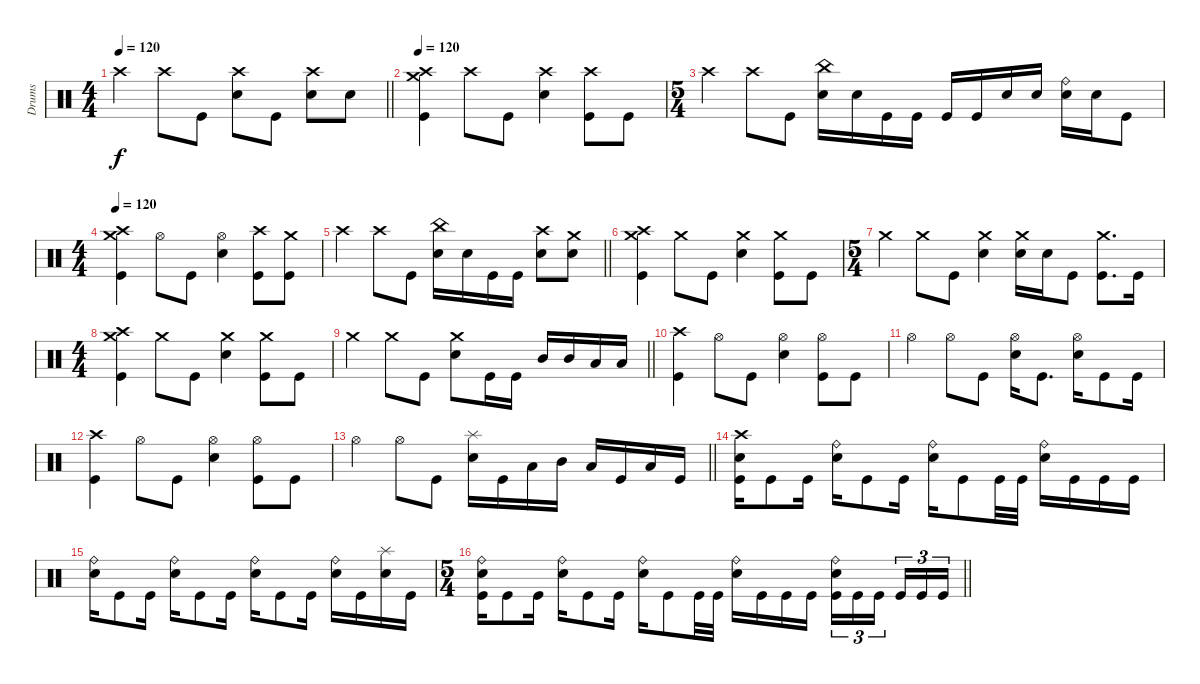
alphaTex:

\track ("Drums" "Drums") {instrument percussion}
\staff
\articulation defaults
\ts (4 4)
\tempo 120
\clef neutral
\barLineRight lightlight
\ks c "Crash high (hit)".4{dy f} "Crash high (hit)".8 "Kick (hit)".8
("Crash high (hit)" "Electric Snare (hit)").8 "Kick (hit)".8 ("Crash high (hit)" "Electric Snare (hit)").8 "Electric Snare (hit)".8 |
\tempo 120
("Crash high (hit)" "Crash medium (hit)" "Kick (hit)").4 "Crash high (hit)".8 "Kick (hit)".8 ("Crash high (hit)" "Electric Snare (hit)").4 ("Crash high (hit)" "Kick (hit)").8 "Kick (hit)".8 |
\ts (5 4)
"Crash high (hit)".4 "Crash high (hit)".8 "Kick (hit)".8 ("China (hit)" "Electric Snare (hit)").16 "Electric Snare (hit)".16 "Kick (hit)".16 "Kick (hit)".16 "Kick (hit)".16 "Kick (hit)".16 "Electric Snare (hit)".16 "Electric Snare (hit)".16 ("Ride (bell)" "Electric Snare (hit)").16 "Electric Snare (hit)".16 "Kick (hit)".8 |
\ts (4 4)
\tempo 120
("Crash high (hit)" "Crash medium (hit)" "Kick (hit)").4 "Hi-Hat (open)".8 "Kick (hit)".8 ("Hi-Hat (open)" "Electric Snare (hit)").4 ("Crash high (hit)" "Kick (hit)").8 ("Crash medium (hit)" "Kick (hit)").8 |
\barLineRight lightlight "Crash high (hit)".4 "Crash high (hit)".8 "Kick (hit)".8
("China (hit)" "Electric Snare (hit)").16 "Electric Snare (hit)".16 "Kick (hit)".16 "Kick (hit)".16 ("Crash high (hit)" "Electric Snare (hit)").8 ("Crash medium (hit)" "Electric Snare (hit)").8 |
\section ("" "")
("Crash high (hit)" "Crash medium (hit)" "Kick (hit)").4 "Crash medium (hit)".8 "Kick (hit)".8 ("Crash medium (hit)" "Electric Snare (hit)").4 ("Crash medium (hit)" "Kick (hit)").8 "Kick (hit)".8 |
\ts (5 4)
"Crash medium (hit)".4 "Crash medium (hit)".8 "Kick (hit)".8 ("Crash medium (hit)" "Electric Snare (hit)").4 ("Crash medium (hit)" "Electric Snare (hit)").16 "Electric Snare (hit)".16 "Kick (hit)".8 ("Crash medium (hit)" "Kick (hit)").8{d} "Kick (hit)".16 |
\ts (4 4)
("Crash high (hit)" "Crash medium (hit)" "Kick (hit)").4 "Crash medium (hit)".8 "Kick (hit)".8 ("Crash medium (hit)" "Electric Snare (hit)").4 ("Crash medium (hit)" "Kick (hit)").8 "Kick (hit)".8 |
\barLineRight lightlight "Crash medium (hit)".4 "Crash medium (hit)".8 "Kick (hit)".8
("Crash medium (hit)" "Electric Snare (hit)").8 "Kick (hit)".16 "Kick (hit)".16 "Mid Tom (hit)".16 "Mid Tom (hit)".16 "Low Tom (hit)".16 "Low Tom (hit)".16 |
("Crash high (hit)" "Kick (hit)").4 "Hi-Hat (open)".8 "Kick (hit)".8 ("Hi-Hat (open)" "Electric Snare (hit)").4 ("Hi-Hat (open)" "Kick (hit)").8 "Kick (hit)".8 |
"Hi-Hat (open)".4 "Hi-Hat (open)".8 "Kick (hit)".8 ("Hi-Hat (open)" "Electric Snare (hit)").16 "Kick (hit)".8{d} ("Hi-Hat (open)" "Electric Snare (hit)").16 "Kick (hit)".8 "Kick (hit)".16 |
("Crash high (hit)" "Kick (hit)").4 "Hi-Hat (open)".8 "Kick (hit)".8 ("Hi-Hat (open)" "Electric Snare (hit)").4 ("Hi-Hat (open)" "Kick (hit)").8 "Kick (hit)".8 |
\barLineRight lightlight "Hi-Hat (open)".4 "Hi-Hat (open)".8 "Kick (hit)".8
("Splash (hit)" "Electric Snare (hit)").16 "Kick (hit)".16 "Low Tom (hit)".16 "Mid Tom (hit)".16 "Low Floor Tom (hit)".16 "Kick (hit)".16 "Low Floor Tom (hit)".16 "Kick (hit)".16 |
("Crash high (hit)" "Electric Snare (hit)" "Kick (hit)").16 "Kick (hit)".8 "Kick (hit)".16 ("Ride (bell)" "Electric Snare (hit)").16 "Kick (hit)".8 "Kick (hit)".16 ("Ride (bell)" "Electric Snare (hit)").16 "Kick (hit)".8 "Kick (hit)".32 "Kick (hit)".32 ("Ride (bell)" "Electric Snare (hit)").16 "Kick (hit)".16 "Kick (hit)".16 "Kick (hit)".16 |
("Ride (bell)" "Electric Snare (hit)").16 "Kick (hit)".8 "Kick (hit)".16 ("Ride (bell)" "Electric Snare (hit)").16 "Kick (hit)".8 "Kick (hit)".16 ("Ride (bell)" "Electric Snare (hit)").16 "Kick (hit)".8 "Kick (hit)".16 ("Ride (bell)" "Electric Snare (hit)").16 "Kick (hit)".16 ("Splash (hit)" "Electric Snare (hit)").16 "Kick (hit)".16 |
\ts (5 4)
\barLineRight lightlight
("Ride (bell)" "Electric Snare (hit)" "Kick (hit)").16 "Kick (hit)".8 "Kick (hit)".16 ("Ride (bell)" "Electric Snare (hit)").16 "Kick (hit)".8 "Kick (hit)".16 ("Ride (bell)" "Electric Snare (hit)").16 "Kick (hit)".8 "Kick (hit)".32 "Kick (hit)".32 ("Ride (bell)" "Electric Snare (hit)").16 "Kick (hit)".16 "Kick (hit)".16 "Kick (hit)".16 ("Ride (bell)" "Electric Snare (hit)" "Kick (hit)").16{tu (3 2)} "Kick (hit)".16{tu (3 2)} "Kick (hit)".16{tu (3 2) beam splitsecondary} "Kick (hit)".16{tu (3 2)} "Kick (hit)".16{tu (3 2)} "Kick (hit)".16{tu (3 2)}
